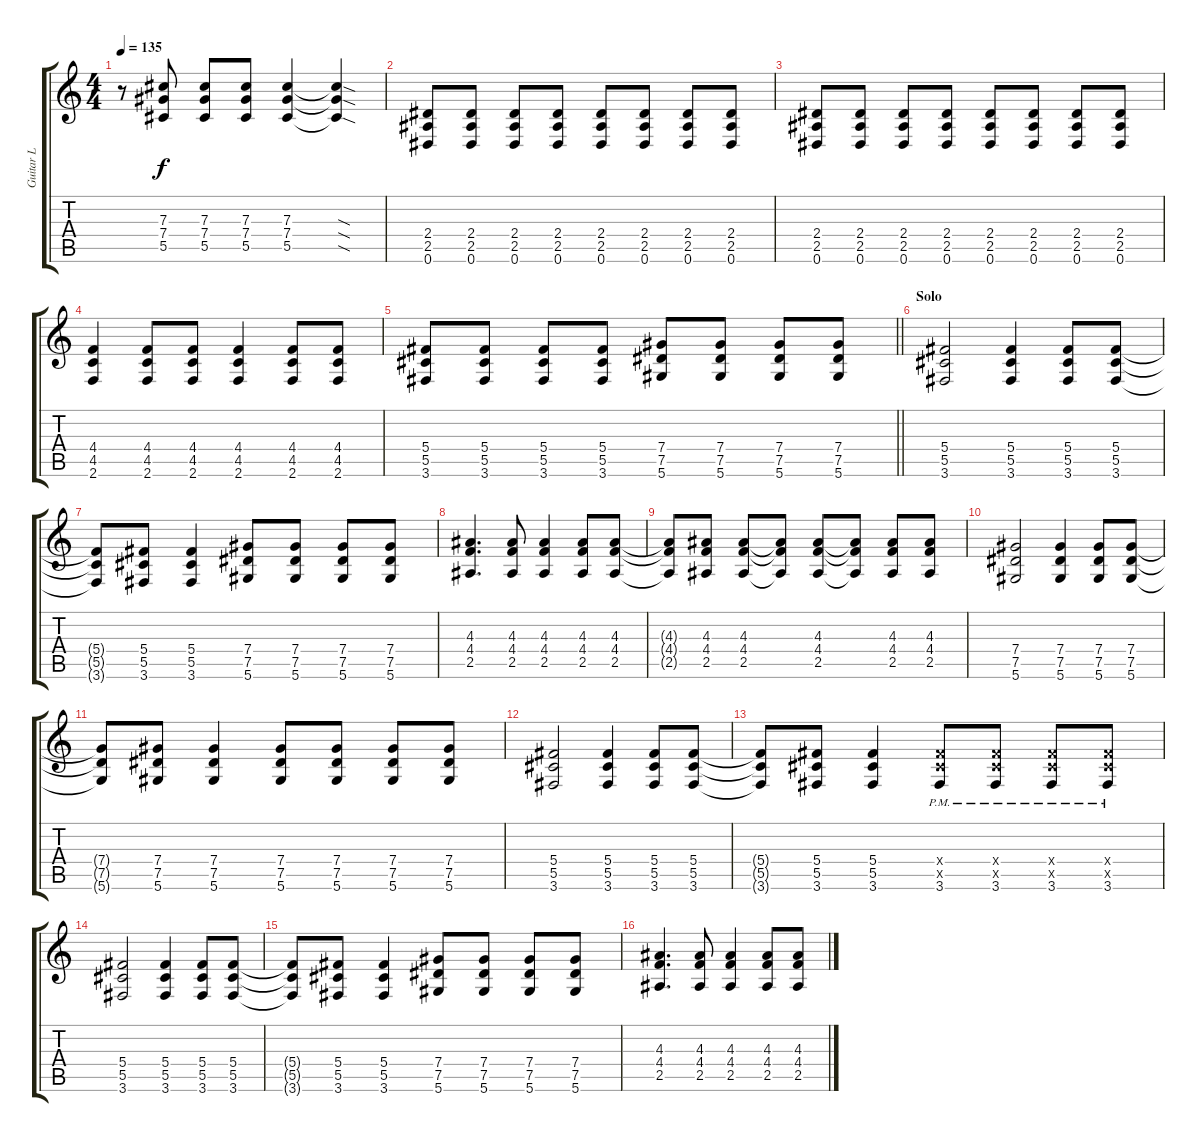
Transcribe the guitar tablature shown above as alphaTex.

\track ("Guitar L" "Guitar L") {instrument distortionguitar}
\staff {score tabs}
\tuning (Eb4 Bb3 Gb3 Db3 Ab2 Eb2) {hide}
\ts (4 4)
\tempo 135
\clef g2
\ks c
r.8{dy f} (7.3 7.4 5.5).8 (7.3 7.4 5.5).8 (7.3 7.4 5.5).8 (7.3 7.4 5.5).4 (7.3{sod t} 7.4{sod t} 5.5{sod t}).4 |
(2.4 2.5 0.6).8 (2.4 2.5 0.6).8 (2.4 2.5 0.6).8 (2.4 2.5 0.6).8 (2.4 2.5 0.6).8 (2.4 2.5 0.6).8 (2.4 2.5 0.6).8 (2.4 2.5 0.6).8 |
(2.4 2.5 0.6).8 (2.4 2.5 0.6).8 (2.4 2.5 0.6).8 (2.4 2.5 0.6).8 (2.4 2.5 0.6).8 (2.4 2.5 0.6).8 (2.4 2.5 0.6).8 (2.4 2.5 0.6).8 |
(4.4 4.5 2.6).4 (4.4 4.5 2.6).8 (4.4 4.5 2.6).8 (4.4 4.5 2.6).4 (4.4 4.5 2.6).8 (4.4 4.5 2.6).8 |
\barLineRight lightlight
(5.4 5.5 3.6).8 (5.4 5.5 3.6).8 (5.4 5.5 3.6).8 (5.4 5.5 3.6).8 (7.4 7.5 5.6).8 (7.4 7.5 5.6).8 (7.4 7.5 5.6).8 (7.4 7.5 5.6).8 |
\section ("" "Solo")
(5.4 5.5 3.6).2 (5.4 5.5 3.6).4 (5.4 5.5 3.6).8 (5.4 5.5 3.6).8 |
(5.4{t} 5.5{t} 3.6{t}).8 (5.4 5.5 3.6).8 (5.4 5.5 3.6).4 (7.4 7.5 5.6).8 (7.4 7.5 5.6).8 (7.4 7.5 5.6).8 (7.4 7.5 5.6).8 |
(4.3 4.4 2.5).4{d} (4.3 4.4 2.5).8 (4.3 4.4 2.5).4 (4.3 4.4 2.5).8 (4.3 4.4 2.5).8 |
(4.3{t} 4.4{t} 2.5{t}).8 (4.3 4.4 2.5).8 (4.3 4.4 2.5).8 (4.3{t} 4.4{t} 2.5{t}).8 (4.3 4.4 2.5).8 (4.3{t} 4.4{t} 2.5{t}).8 (4.3 4.4 2.5).8 (4.3 4.4 2.5).8 |
(7.4 7.5 5.6).2 (7.4 7.5 5.6).4 (7.4 7.5 5.6).8 (7.4 7.5 5.6).8 |
(7.4{t} 7.5{t} 5.6{t}).8 (7.4 7.5 5.6).8 (7.4 7.5 5.6).4 (7.4 7.5 5.6).8 (7.4 7.5 5.6).8 (7.4 7.5 5.6).8 (7.4 7.5 5.6).8 |
(5.4 5.5 3.6).2 (5.4 5.5 3.6).4 (5.4 5.5 3.6).8 (5.4 5.5 3.6).8 |
(5.4{t} 5.5{t} 3.6{t}).8 (5.4 5.5 3.6).8 (5.4 5.5 3.6).4 (5.4{x} 5.5{x} 3.6{pm}).8 (5.4{x} 5.5{x} 3.6{pm}).8 (5.4{x} 5.5{x} 3.6{pm}).8 (5.4{x} 5.5{x} 3.6{pm}).8 |
(5.4 5.5 3.6).2 (5.4 5.5 3.6).4 (5.4 5.5 3.6).8 (5.4 5.5 3.6).8 |
(5.4{t} 5.5{t} 3.6{t}).8 (5.4 5.5 3.6).8 (5.4 5.5 3.6).4 (7.4 7.5 5.6).8 (7.4 7.5 5.6).8 (7.4 7.5 5.6).8 (7.4 7.5 5.6).8 |
(4.3 4.4 2.5).4{d} (4.3 4.4 2.5).8 (4.3 4.4 2.5).4 (4.3 4.4 2.5).8 (4.3 4.4 2.5).8
